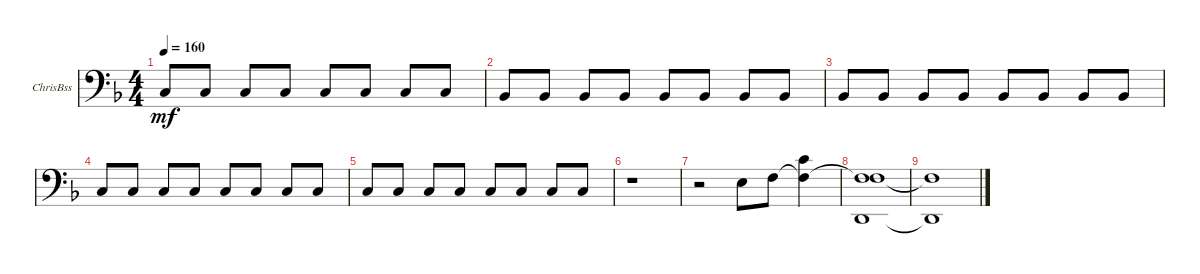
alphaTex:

\defaultSystemsLayout 4
\bracketExtendMode groupsimilarinstruments
\firstSystemTrackNameOrientation horizontal
\otherSystemsTrackNameOrientation horizontal
\track ("Bass Guitar" "ChrisBss") {instrument electricbassfinger}
\staff {score}
\tuning (G2 D2 A1 D1)
\ts (4 4)
\tempo 160
\clef f4
\ks dminor
3.3.8{dy mf} 3.3.8 3.3.8 3.3.8 3.3.8 3.3.8 3.3.8 3.3.8 |
1.3.8 1.3.8 1.3.8 1.3.8 1.3.8 1.3.8 1.3.8 1.3.8 |
1.3.8 1.3.8 1.3.8 1.3.8 1.3.8 1.3.8 1.3.8 1.3.8 |
3.3.8 3.3.8 3.3.8 3.3.8 3.3.8 3.3.8 3.3.8 3.3.8 |
3.3.8 3.3.8 3.3.8 3.3.8 3.3.8 3.3.8 3.3.8 3.3.8 |
r.1 |
r.2 7.3.8 8.3.8 (10.2 8.3{t}).4 |
(0.4 3.2 8.3{t}).1 |
(3.2{t} 0.4{t}).1
